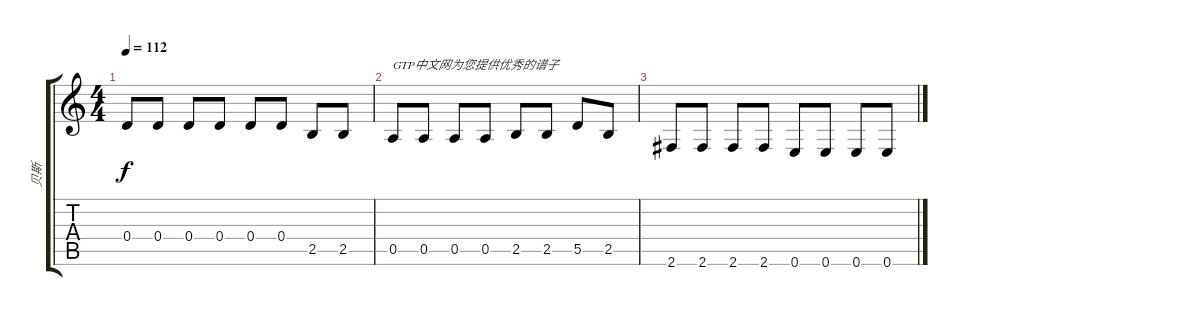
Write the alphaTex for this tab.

\track ("贝斯" "贝斯") {instrument electricbassfinger}
\staff {score tabs}
\tuning (E4 B3 G3 D3 A2 E2) {hide}
\ts (4 4)
\tempo 112
\clef g2
\ks c
0.4.8{dy f} 0.4.8 0.4.8 0.4.8 0.4.8 0.4.8 2.5.8 2.5.8 |
0.5.8{txt "GTP中文网为您提供优秀的谱子"} 0.5.8 0.5.8 0.5.8 2.5.8 2.5.8 5.5.8 2.5.8 |
2.6.8 2.6.8 2.6.8 2.6.8 0.6.8 0.6.8 0.6.8 0.6.8
